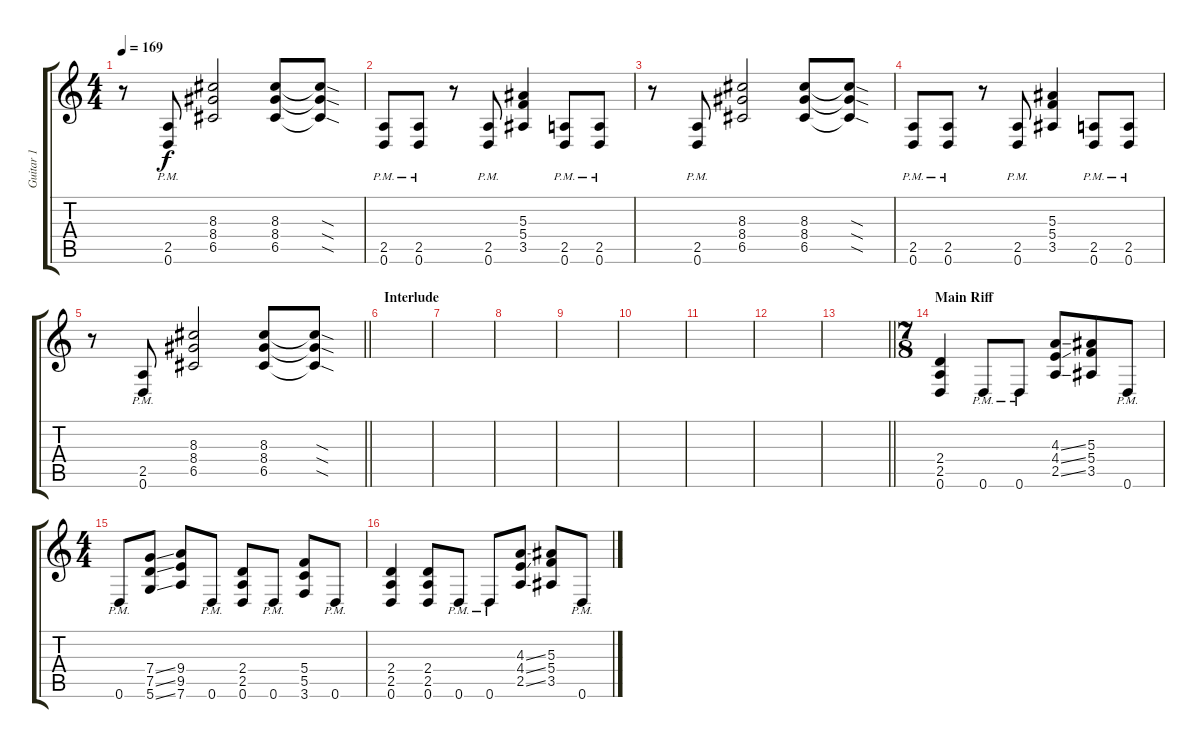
\track ("Guitar 1" "Guitar 1") {instrument distortionguitar}
\staff {score tabs}
\tuning (D4 A3 F3 C3 G2 D2) {hide}
\ts (4 4)
\tempo 169
\clef g2
\ks c
r.8{dy f} (2.5{pm} 0.6{pm}).8 (8.3 8.4 6.5).2 (8.3 8.4 6.5).8 (8.3{sod t} 8.4{sod t} 6.5{sod t}).8 |
(2.5{pm} 0.6{pm}).8 (2.5{pm} 0.6{pm}).8 r.8 (2.5{pm} 0.6{pm}).8 (5.3 5.4 3.5).4 (2.5{pm} 0.6{pm}).8 (2.5{pm} 0.6{pm}).8 |
r.8 (2.5{pm} 0.6{pm}).8 (8.3 8.4 6.5).2 (8.3 8.4 6.5).8 (8.3{sod t} 8.4{sod t} 6.5{sod t}).8 |
(2.5{pm} 0.6{pm}).8 (2.5{pm} 0.6{pm}).8 r.8 (2.5{pm} 0.6{pm}).8 (5.3 5.4 3.5).4 (2.5{pm} 0.6{pm}).8 (2.5{pm} 0.6{pm}).8 |
\barLineRight lightlight
r.8 (2.5{pm} 0.6{pm}).8 (8.3 8.4 6.5).2 (8.3 8.4 6.5).8 (8.3{sod t} 8.4{sod t} 6.5{sod t}).8 |
\section ("" "Interlude")
|
|
|
|
|
|
|
\barLineRight lightlight
|
\ts (7 8)
\section ("" "Main Riff")
(2.4 2.5 0.6).4 0.6{pm}.8 0.6{pm}.8 (4.3{ss} 4.4{ss} 2.5{ss}).8 (5.3 5.4 3.5).8 0.6{pm}.8 |
\ts (4 4)
0.6{pm}.8 (7.4{ss} 7.5{ss} 5.6{ss}).8 (9.4 9.5 7.6).8 0.6{pm}.8 (2.4 2.5 0.6).8 0.6{pm}.8 (5.4 5.5 3.6).8 0.6{pm}.8 |
(2.4 2.5 0.6).4 (2.4 2.5 0.6).8 0.6{pm}.8 0.6{pm}.8 (4.3{ss} 4.4{ss} 2.5{ss}).8 (5.3 5.4 3.5).8 0.6{pm}.8
